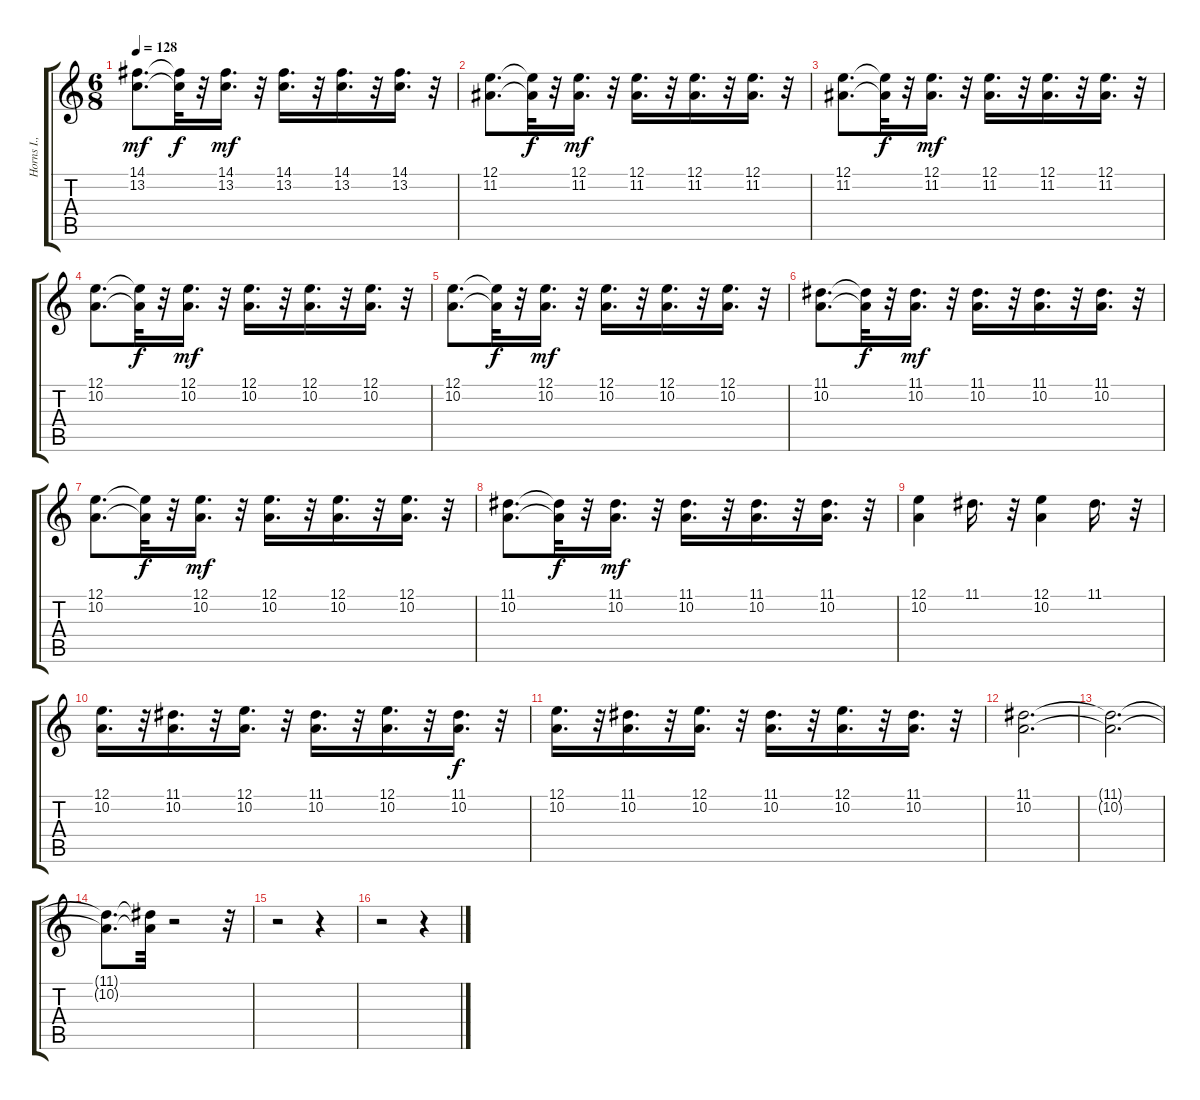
\track ("Horns I., II. C" "Horns I., ") {instrument frenchhorn}
\staff {score tabs}
\tuning (E4 B3 G3 D3 A2 E2) {hide}
\ts (6 8)
\tempo 128
\clef g2
\ks c
(14.1 13.2).8{d dy mf} (14.1{t} 13.2{t}).32{dy f} r.32 (14.1 13.2).16{d dy mf} r.32 (14.1 13.2).16{d} r.32 (14.1 13.2).16{d} r.32 (14.1 13.2).16{d} r.32 |
(12.1 11.2).8{d} (12.1{t} 11.2{t}).32{dy f} r.32 (12.1 11.2).16{d dy mf} r.32 (12.1 11.2).16{d} r.32 (12.1 11.2).16{d} r.32 (12.1 11.2).16{d} r.32 |
(12.1 11.2).8{d} (12.1{t} 11.2{t}).32{dy f} r.32 (12.1 11.2).16{d dy mf} r.32 (12.1 11.2).16{d} r.32 (12.1 11.2).16{d} r.32 (12.1 11.2).16{d} r.32 |
(12.1 10.2).8{d} (12.1{t} 10.2{t}).32{dy f} r.32 (12.1 10.2).16{d dy mf} r.32 (12.1 10.2).16{d} r.32 (12.1 10.2).16{d} r.32 (12.1 10.2).16{d} r.32 |
(12.1 10.2).8{d} (12.1{t} 10.2{t}).32{dy f} r.32 (12.1 10.2).16{d dy mf} r.32 (12.1 10.2).16{d} r.32 (12.1 10.2).16{d} r.32 (12.1 10.2).16{d} r.32 |
(11.1 10.2).8{d} (11.1{t} 10.2{t}).32{dy f} r.32 (11.1 10.2).16{d dy mf} r.32 (11.1 10.2).16{d} r.32 (11.1 10.2).16{d} r.32 (11.1 10.2).16{d} r.32 |
(12.1 10.2).8{d} (12.1{t} 10.2{t}).32{dy f} r.32 (12.1 10.2).16{d dy mf} r.32 (12.1 10.2).16{d} r.32 (12.1 10.2).16{d} r.32 (12.1 10.2).16{d} r.32 |
(11.1 10.2).8{d} (11.1{t} 10.2{t}).32{dy f} r.32 (11.1 10.2).16{d dy mf} r.32 (11.1 10.2).16{d} r.32 (11.1 10.2).16{d} r.32 (11.1 10.2).16{d} r.32 |
(12.1 10.2).4 11.1.16{d} r.32 (12.1 10.2).4 11.1.16{d} r.32 |
(12.1 10.2).16{d} r.32 (11.1 10.2).16{d} r.32 (12.1 10.2).16{d} r.32 (11.1 10.2).16{d} r.32 (12.1 10.2).16{d} r.32 (11.1 10.2).16{d dy f} r.32 |
(12.1 10.2).16{d} r.32 (11.1 10.2).16{d} r.32 (12.1 10.2).16{d} r.32 (11.1 10.2).16{d} r.32 (12.1 10.2).16{d} r.32 (11.1 10.2).16{d} r.32 |
(11.1 10.2).2{d} |
(11.1{t} 10.2{t}).2{d} |
(11.1{t} 10.2{t}).8{d} (11.1{t} 10.2{t}).32 r.2 r.32 |
r.2 r.4 |
r.2 r.4
